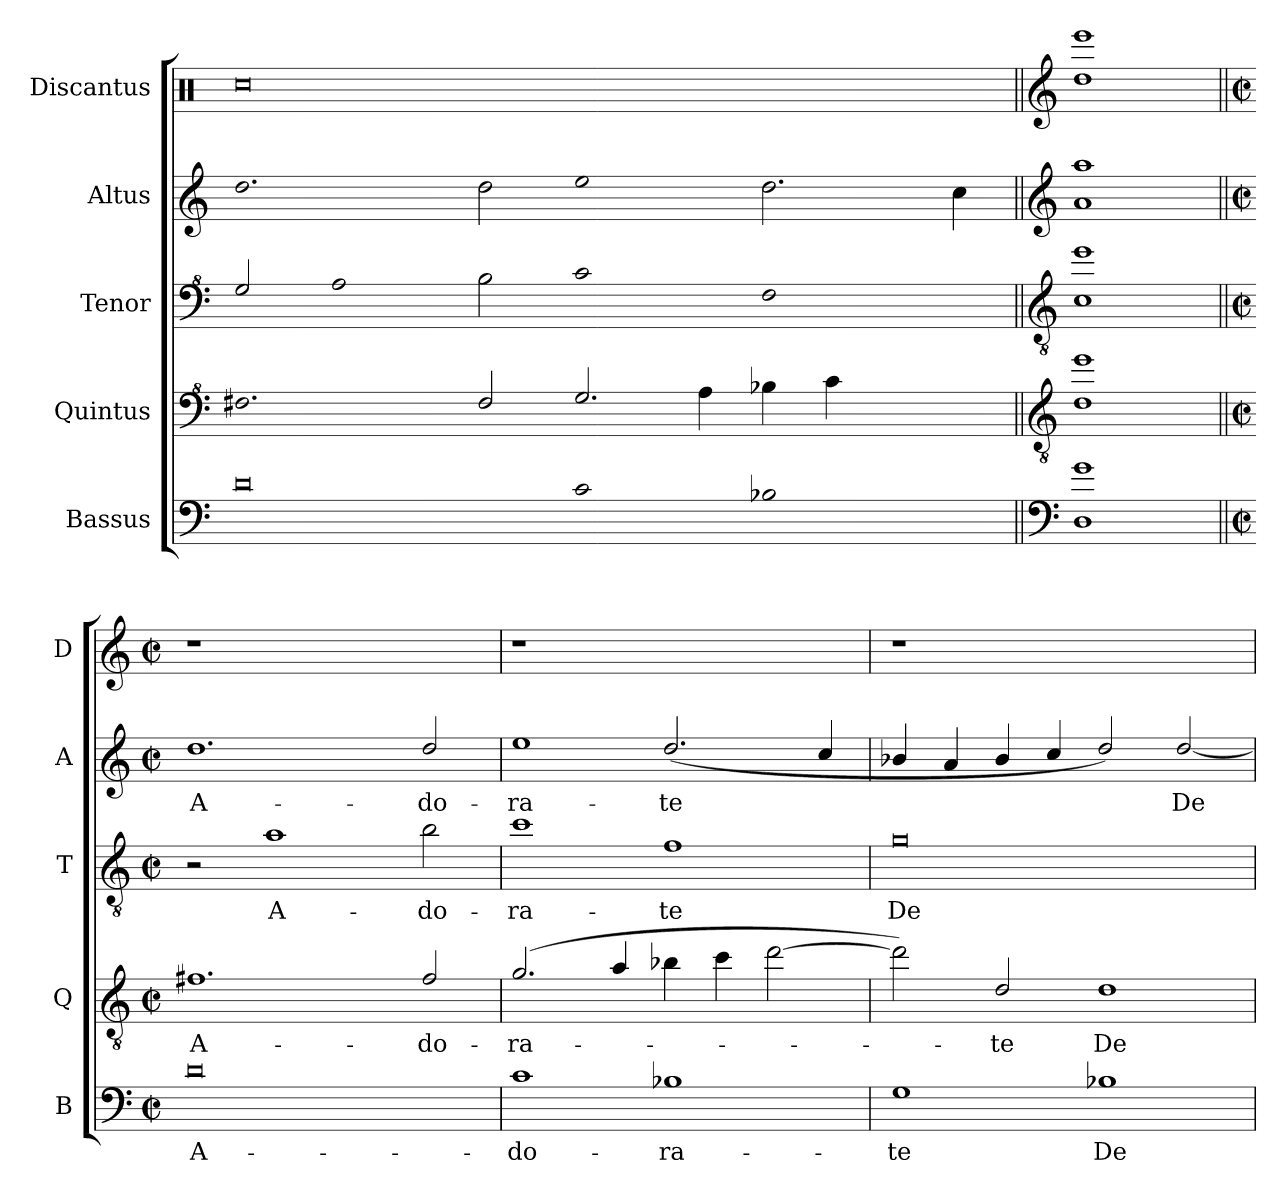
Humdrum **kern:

**kern	**text	**kern	**text	**kern	**text	**kern	**text	**kern
*part5	*part5	*part4	*part4	*part3	*part3	*part2	*part2	*part1
*staff5	*staff5	*staff4	*staff4	*staff3	*staff3	*staff2	*staff2	*staff1
*I"Bassus	*	*I"Quintus	*	*I"Tenor	*	*I"Altus	*	*I"Discantus
*I'B	*	*I'Q	*	*I'T	*	*I'A	*	*I'D
*	*	*clefF^4	*	*clefF^4	*	*	*	*clefX
*ITrd7c12	*	*ITrd7c12	*	*ITrd7c12	*	*ITrd7c12	*	*ITrd7c12
*k[]	*	*k[]	*	*k[]	*	*k[]	*	*k[]
*C:	*	*C:	*	*C:	*	*C:	*	*C:
=	=	=	=	=	=	=	=	=
!	!	!LO:N:head=open	!	!	!	!LO:N:head=open	!	!
0D	.	1.F#X	.	2G/	.	1.d	.	0Rcc
!	!	!	!	!LO:N:head=open	!	!	!	!
.	.	.	.	1A	.	.	.	.
!	!	!LO:N:head=open	!	!LO:N:head=open	!	!LO:N:head=open	!	!
.	.	2F#/	.	2B\	.	2d\	.	.
!LO:N:head=open	!	!LO:N:head=open	!	!LO:N:head=open	!	!LO:N:head=open	!	!
1C	.	2.G/	.	1c	.	1e	.	0ryy
!	!	!LO:N:head=solid	!	!	!	!	!	!
.	.	4A\	.	.	.	.	.	.
!LO:N:head=open	!	!LO:N:head=solid	!	!LO:N:head=open	!	!LO:N:head=open	!	!
1BB-X	.	4B-X\	.	1F	.	2.d\	.	.
!	!	!LO:N:head=solid	!	!	!	!	!	!
.	.	4c\	.	.	.	.	.	.
.	.	2ryy	.	.	.	.	.	.
!	!	!	!	!	!	!LO:N:head=solid	!	!
.	.	.	.	.	.	4c\	.	.
=1X||	=1X||	=1X||	=1X||	=1X||	=1X||	=1X||	=1X||	=1X||
*clefF4	*	*clefGv2	*	*clefGv2	*	*clefG2	*	*clefG2
1DD 1G	.	1D 1e	.	1C 1e	.	1A 1a	.	1d 1ee
!!LO:LB:g=z
=1||	=1||	=1||	=1||	=1||	=1||	=1||	=1||	=1||
*M2/2	*	*M2/2	*	*M2/2	*	*M2/2	*	*M2/2
*met(c|)	*	*met(c|)	*	*met(c|)	*	*met(c|)	*	*met(c|)
!	!LO:LY:b	!	!LO:LY:b	!	!	!	!LO:LY:b	!
0D	A-	1.F#X	A-	2r	.	1.d	A-	1r
!	!	!	!	!	!LO:LY:b	!	!	!
.	.	.	.	1A	A-	.	.	.
.	.	.	.	.	.	.	.	1ryy
!	!	!	!LO:LY:b	!	!LO:LY:b	!	!LO:LY:b	!
.	.	2F#/	-do-	2B\	-do-	2d/	-do-	.
=2	=2	=2	=2	=2	=2	=2	=2	=2
!	!LO:LY:b	!	!LO:LY:b	!	!LO:LY:b	!	!LO:LY:b	!
1C	-do-	(2.G/	-ra-	1c	-ra-	1e	-ra-	1r
.	.	4A/	.	.	.	.	.	.
!	!LO:LY:b	!	!	!	!LO:LY:b	!	!LO:LY:b	!
1BB-X	-ra-	4B-X\	.	1F	-te	(2.d/	-te	1ryy
.	.	4c\	.	.	.	.	.	.
.	.	[2d\	.	.	.	.	.	.
.	.	.	.	.	.	4c/	.	.
!!LO:LB:g=z
=3	=3	=3	=3	=3	=3	=3	=3	=3
!	!LO:LY:b	!	!	!	!LO:LY:b	!	!	!
1GG	-te	2d\])	.	0G	De-	4B-X/	.	1r
.	.	.	.	.	.	4A/	.	.
!	!	!	!LO:LY:b	!	!	!	!	!
.	.	2D/	-te	.	.	4B-/	.	.
.	.	.	.	.	.	4c/	.	.
!	!LO:LY:b	!	!LO:LY:b	!	!	!	!	!
1BB-X	De-	1D	De-	.	.	2d/)	.	1ryy
!	!	!	!	!	!	!	!LO:LY:b	!
.	.	.	.	.	.	[2d/	De-	.
=	=	=	=	=	=	=	=	=
*-	*-	*-	*-	*-	*-	*-	*-	*-
